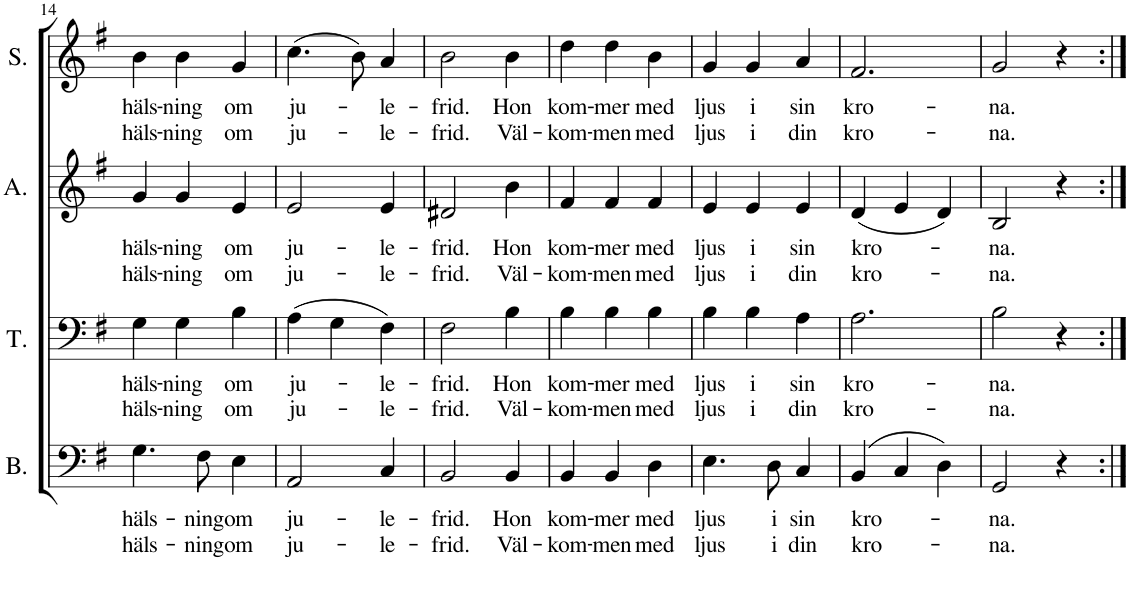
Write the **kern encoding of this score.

**kern	**text	**text	**kern	**text	**text	**kern	**text	**text	**kern	**text	**text
*part4	*part4	*part4	*part3	*part3	*part3	*part2	*part2	*part2	*part1	*part1	*part1
*staff4	*staff4	*staff4	*staff3	*staff3	*staff3	*staff2	*staff2	*staff2	*staff1	*staff1	*staff1
*I"Bass	*	*	*I"Tenor	*	*	*I"Alto	*	*	*I"Soprano	*	*
*I'B.	*	*	*I'T.	*	*	*I'A.	*	*	*I'S.	*	*
!!LO:PB:g=z
*clefF4	*	*	*clefF4	*	*	*clefG2	*	*	*clefG2	*	*
*k[f#]	*	*	*k[f#]	*	*	*k[f#]	*	*	*k[f#]	*	*
*M3/4	*	*	*M3/4	*	*	*M3/4	*	*	*M3/4	*	*
=14	=14	=14	=14	=14	=14	=14	=14	=14	=14	=14	=14
!	!LO:LY:b	!LO:LY:b	!	!LO:LY:b	!LO:LY:b	!	!LO:LY:b	!LO:LY:b	!	!LO:LY:b	!LO:LY:b
4.G\	häls-	häls-	4G\	häls-	häls-	4g/	häls-	häls-	4b\	häls-	häls-
!	!	!	!	!LO:LY:b	!LO:LY:b	!	!LO:LY:b	!LO:LY:b	!	!LO:LY:b	!LO:LY:b
.	.	.	4G\	-ning	-ning	4g/	-ning	-ning	4b\	-ning	-ning
!	!LO:LY:b	!LO:LY:b	!	!	!	!	!	!	!	!	!
8F#\	-ning	-ning	.	.	.	.	.	.	.	.	.
!	!LO:LY:b	!LO:LY:b	!	!LO:LY:b	!LO:LY:b	!	!LO:LY:b	!LO:LY:b	!	!LO:LY:b	!LO:LY:b
4E\	om	om	4B\	om	om	4e/	om	om	4g/	om	om
=15	=15	=15	=15	=15	=15	=15	=15	=15	=15	=15	=15
!	!LO:LY:b	!LO:LY:b	!	!LO:LY:b	!LO:LY:b	!	!LO:LY:b	!LO:LY:b	!	!LO:LY:b	!LO:LY:b
2AA/	ju-	ju-	(4A\	ju-	ju-	2e/	ju-	ju-	(4.cc\	ju-	ju-
.	.	.	4G\	.	.	.	.	.	.	.	.
.	.	.	.	.	.	.	.	.	8b\)	.	.
!	!LO:LY:b	!LO:LY:b	!	!LO:LY:b	!LO:LY:b	!	!LO:LY:b	!LO:LY:b	!	!LO:LY:b	!LO:LY:b
4C/	-le-	-le-	4F#\)	-le-	-le-	4e/	-le-	-le-	4a/	-le-	-le-
=16	=16	=16	=16	=16	=16	=16	=16	=16	=16	=16	=16
!	!LO:LY:b	!LO:LY:b	!	!LO:LY:b	!LO:LY:b	!	!LO:LY:b	!LO:LY:b	!	!LO:LY:b	!LO:LY:b
2BB/	-frid.	-frid.	2F#\	-frid.	-frid.	2d#X/	-frid.	-frid.	2b\	-frid.	-frid.
!	!LO:LY:b	!LO:LY:b	!	!LO:LY:b	!LO:LY:b	!	!LO:LY:b	!LO:LY:b	!	!LO:LY:b	!LO:LY:b
4BB/	Hon	Väl-	4B\	Hon	Väl-	4b\	Hon	Väl-	4b\	Hon	Väl-
=17	=17	=17	=17	=17	=17	=17	=17	=17	=17	=17	=17
!	!LO:LY:b	!LO:LY:b	!	!LO:LY:b	!LO:LY:b	!	!LO:LY:b	!LO:LY:b	!	!LO:LY:b	!LO:LY:b
4BB/	kom-	-kom-	4B\	kom-	-kom-	4f#/	kom-	-kom-	4dd\	kom-	-kom-
!	!LO:LY:b	!LO:LY:b	!	!LO:LY:b	!LO:LY:b	!	!LO:LY:b	!LO:LY:b	!	!LO:LY:b	!LO:LY:b
4BB/	-mer	-men	4B\	-mer	-men	4f#/	-mer	-men	4dd\	-mer	-men
!	!LO:LY:b	!LO:LY:b	!	!LO:LY:b	!LO:LY:b	!	!LO:LY:b	!LO:LY:b	!	!LO:LY:b	!LO:LY:b
4D\	med	med	4B\	med	med	4f#/	med	med	4b\	med	med
=18	=18	=18	=18	=18	=18	=18	=18	=18	=18	=18	=18
!	!LO:LY:b	!LO:LY:b	!	!LO:LY:b	!LO:LY:b	!	!LO:LY:b	!LO:LY:b	!	!LO:LY:b	!LO:LY:b
4.E\	ljus	ljus	4B\	ljus	ljus	4e/	ljus	ljus	4g/	ljus	ljus
!	!	!	!	!LO:LY:b	!LO:LY:b	!	!LO:LY:b	!LO:LY:b	!	!LO:LY:b	!LO:LY:b
.	.	.	4B\	i	i	4e/	i	i	4g/	i	i
!	!LO:LY:b	!LO:LY:b	!	!	!	!	!	!	!	!	!
8D\	i	i	.	.	.	.	.	.	.	.	.
!	!LO:LY:b	!LO:LY:b	!	!LO:LY:b	!LO:LY:b	!	!LO:LY:b	!LO:LY:b	!	!LO:LY:b	!LO:LY:b
4C/	sin	din	4A\	sin	din	4e/	sin	din	4a/	sin	din
=19	=19	=19	=19	=19	=19	=19	=19	=19	=19	=19	=19
!	!LO:LY:b	!LO:LY:b	!	!LO:LY:b	!LO:LY:b	!	!LO:LY:b	!LO:LY:b	!	!LO:LY:b	!LO:LY:b
(4BB/	kro-	kro-	2.A\	kro-	kro-	(4d/	kro-	kro-	2.f#/	kro-	kro-
4C/	.	.	.	.	.	4e/	.	.	.	.	.
4D\)	.	.	.	.	.	4d/)	.	.	.	.	.
=20	=20	=20	=20	=20	=20	=20	=20	=20	=20	=20	=20
!	!LO:LY:b	!LO:LY:b	!	!LO:LY:b	!LO:LY:b	!	!LO:LY:b	!LO:LY:b	!	!LO:LY:b	!LO:LY:b
2GG/	-na.	-na.	2B\	-na.	-na.	2B/	-na.	-na.	2g/	-na.	-na.
4r	.	.	4r	.	.	4r	.	.	4r	.	.
=:|!	=:|!	=:|!	=:|!	=:|!	=:|!	=:|!	=:|!	=:|!	=:|!	=:|!	=:|!
*-	*-	*-	*-	*-	*-	*-	*-	*-	*-	*-	*-
